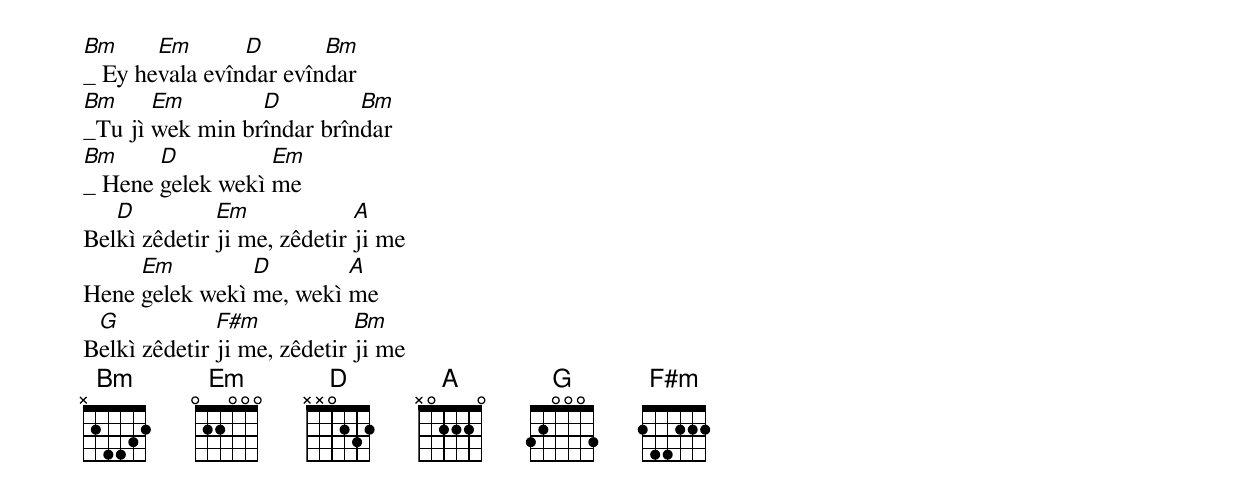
Bm     Em       D       Bm
_ Ey hevala evîndar evîndar
Bm     Em        D         Bm
_Tu jì wek min brîndar brîndar
Bm     D          Em
_ Hene gelek wekì me
   D          Em             A
Belkì zêdetir ji me, zêdetir ji me
     Em         D        A
Hene gelek wekì me, wekì me
 G            F#m            Bm
Belkì zêdetir ji me, zêdetir ji me
